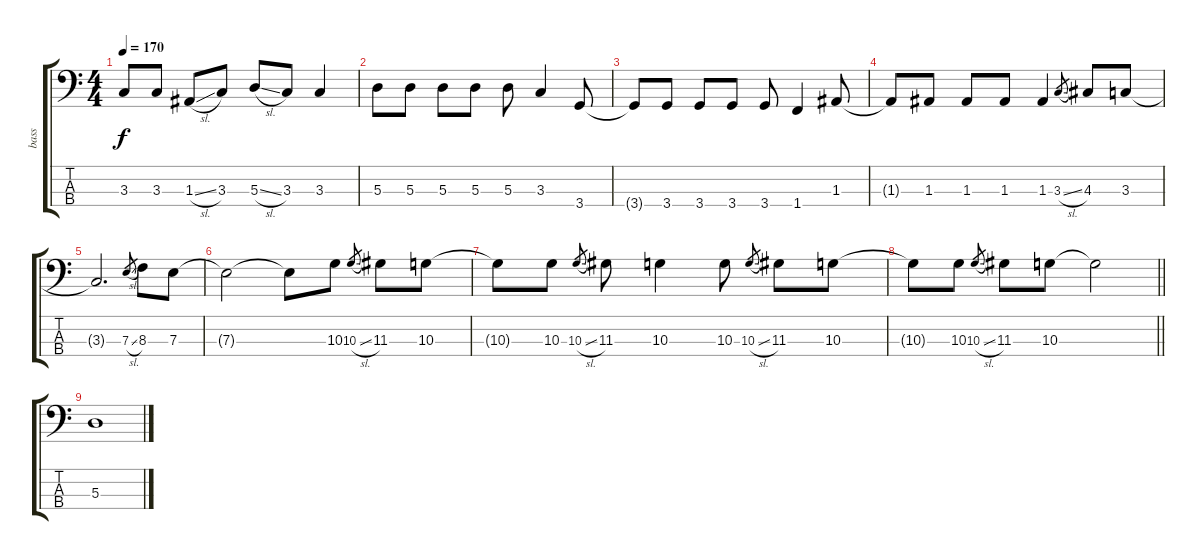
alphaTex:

\track ("bass" "bass") {instrument electricbassfinger}
\staff {score tabs}
\tuning (G2 D2 A1 E1) {hide}
\ts (4 4)
\tempo 170
\clef f4
\ks c
3.3{t}.8{dy f} 3.3.8 1.3{sl}.8 3.3.8 5.3{sl}.8 3.3.8 3.3.4 |
5.3.8 5.3.8 5.3.8 5.3.8 5.3.8 3.3.4 3.4.8 |
3.4{t}.8 3.4.8 3.4.8 3.4.8 3.4.8 1.4.4 1.3.8 |
1.3{t}.8 1.3.8 1.3.8 1.3.8 1.3.4 3.3{sl}.8{gr} 4.3.8 3.3.8 |
3.3{t}.2{d} 7.3{sl}.8{gr} 8.3.8 7.3.8 |
7.3{t}.2 7.3{t}.8 10.3.8 10.3{sl}.8{gr} 11.3.8 10.3.8 |
10.3{t}.8 10.3.8 10.3{sl}.8{gr} 11.3.8 10.3.4 10.3.8 10.3{sl}.8{gr} 11.3.8 10.3.8 |
\barLineRight lightlight
10.3{t}.8 10.3.8 10.3{sl}.8{gr} 11.3.8 10.3.8 10.3{t}.2 |
5.3.1
